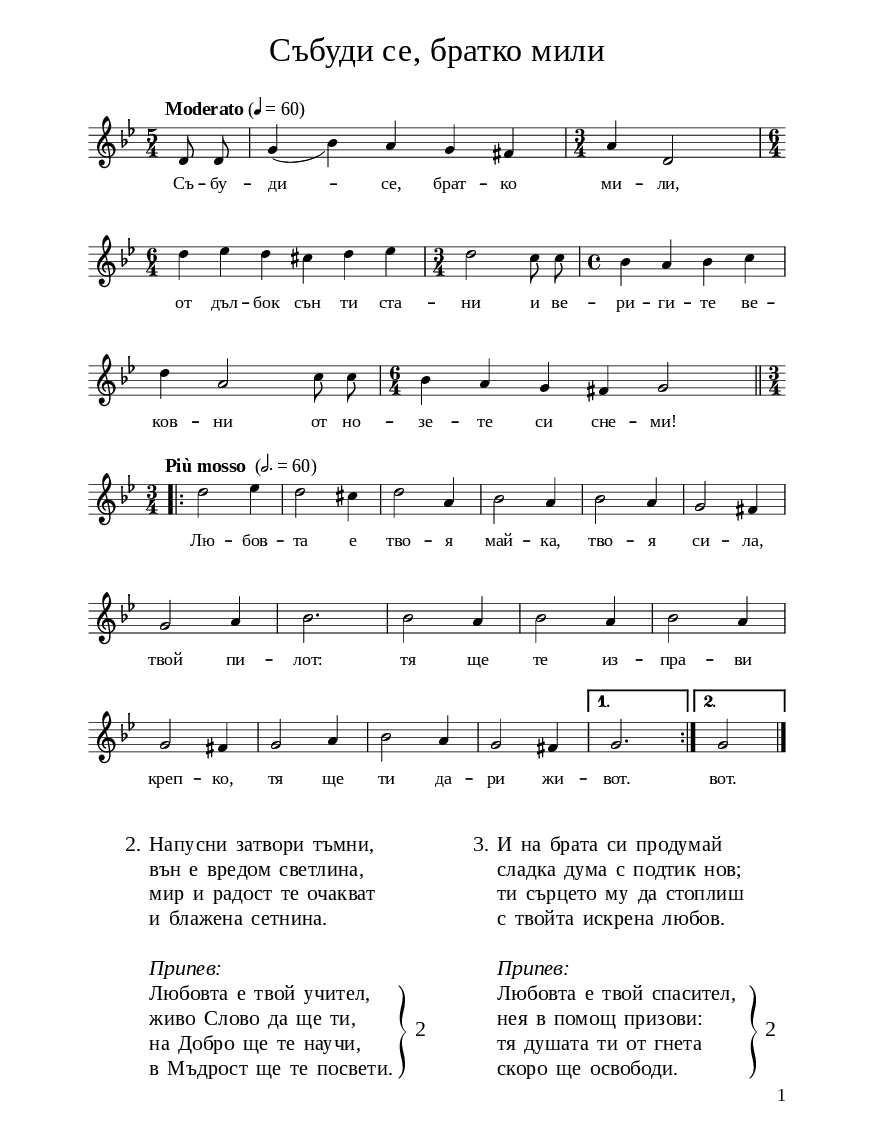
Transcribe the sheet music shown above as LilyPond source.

\version "2.24.2"

% include paper part and global functions
\include "include/globals.ily"

"rightBraces025" = \markup {
  \column {
    % repeat braces
    \translate #'(0 . -17.5 )
    \right-brace #45

  }
  \column {
    % repeat numbers


    \translate #'(0 . -17.9 )
    2

  }
}


\bookpart {
  \label #'ref025
  \tocItem \markup "Събуди се, братко мили"
  \include "include/bookpart-paper.ily"
  \score {
    \include "include/score-layout.ily"

    \new Voice \absolute {
      \clef treble
      \key g \minor
      \time 5/4
      \tempoFunc "Moderato" 4 "60"
      \autoBeamOff

      \partial 4
      d'8 d'8 | \slurDown g'4(bes'4) \slurNeutral a'4 g'4 fis'4 | \time 3/4 a'4 d'2 | \time 6/4 \break
      d''4 es''4 d''4 cis''4 d''4 es''4 | \time 3/4 d''2 c''8 c''8 | \time 4/4 bes'4 a'4 bes'4 c''4 \break
      d''4 a'2 c''8 c''8 | \time 6/4 bes'4 a'4 g'4 fis'4 g'2 | \time 3/4 \break
      \repeat volta 2 {
        \bar ".|:-||"

        \tempoFunc "Più mosso " 2. "60"
        d''2 es''4 | d''2 cis''4| d''2  a'4 | bes'2 a'4 | bes'2 a'4 | g'2 fis'4 | \break
        g'2 a'4 | bes'2. | bes'2 a'4 | bes'2 a'4 | bes'2 a'4| \break
        g'2 fis'4 | g'2 a'4 | bes'2 a'4 | g'2 fis'4 |
      }
      \alternative {
        {
          g'2.|
        }   {
          g'2 \bar "|."
        }
      }

    }

    \addlyrics {
      Съ -- бу -- ди -- се, брат -- ко ми -- ли,
      от дъл -- бок сън ти ста -- ни и ве -- ри -- ги -- те ве --
      ков -- ни от но -- зе -- те си сне -- ми!
      Лю -- бов -- та е тво -- я май -- ка, тво -- я си -- ла,
      твой пи -- лот: тя ще те из -- пра -- ви
      креп -- ко, тя ще ти да -- ри жи -- вот. вот.
    }

    \header {
      title = \titleFunc "Събуди се, братко мили" "Săbudi se, bratko mili"
    }

    \midi{}

  } % score

  \markup \fontsize #bgCoupletFontSize {
    \hspace #3.5
    \override #`(baseline-skip . ,bgCoupletBaselineSkip) % affects space between column lines
    \column {

      \line { 2.  Напусни затвори тъмни, }
      \line {   "   " вън е вредом светлина, }
      \line {   "   " мир и радост те очакват }
      \line {   "   " и блажена сетнина. }
      \line { " " }
      \line { "   " \italic {Припев: } }
      \line { "   "Любовта е твой учител, }
      \line {   "   " живо Слово да ще ти, }
      \line {   "   " на Добро ще те научи, }
      \line {   "   " в Мъдрост ще те посвети. }

    }
    \"rightBraces025"

    \hspace #4
    \override #`(baseline-skip . ,bgCoupletBaselineSkip) % affects space between column lines
    \column {

      \line { 3. И на брата си продумай }
      \line {   "   " сладка дума с подтик нов; }
      \line {   "   " ти сърцето му да стоплиш }
      \line {   "   " с твойта искрена любов. }
      \line { " " }
      \line { "   " \italic {Припев: } }
      \line { "   "Любовта е твой спасител, }
      \line {   "   " нея в помощ призови: }
      \line {   "   " тя душата ти от гнета }
      \line {   "   " скоро ще освободи. }

    } %column
    \"rightBraces025"
  } % markup


} % bookpart
